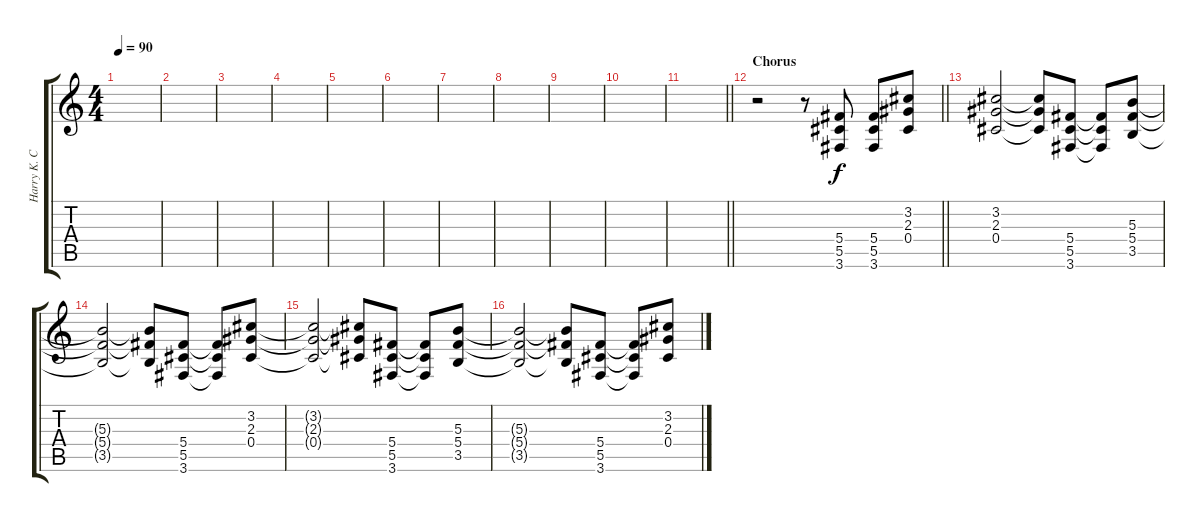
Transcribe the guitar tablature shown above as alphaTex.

\track ("Harry K. Cody Lead" "Harry K. C") {instrument distortionguitar}
\staff {score tabs}
\tuning (Eb4 Bb3 Gb3 Db3 Ab2 Eb2) {hide}
\ts (4 4)
\tempo 90
\clef g2
\ks c
|
|
|
|
|
|
|
|
|
|
\barLineRight lightlight
|
\section ("" "Chorus")
\barLineRight lightlight
r.2 r.8 (5.4 5.5 3.6).8 (5.4 5.5 3.6).8 (3.2 2.3 0.4).8 |
(3.2 2.3 0.4).2 (3.2{t} 2.3{t} 0.4{t}).8 (5.4 5.5 3.6).8 (5.4{t} 5.5{t} 3.6{t}).8 (5.3 5.4 3.5).8 |
(5.3{t} 5.4{t} 3.5{t}).2 (5.3{t} 5.4{t} 3.5{t}).8 (5.4 5.5 3.6).8 (5.4{t} 5.5{t} 3.6{t}).8 (3.2 2.3 0.4).8 |
(3.2{t} 2.3{t} 0.4{t}).2 (3.2{t} 2.3{t} 0.4{t}).8 (5.4 5.5 3.6).8 (5.4{t} 5.5{t} 3.6{t}).8 (5.3 5.4 3.5).8 |
(5.3{t} 5.4{t} 3.5{t}).2 (5.3{t} 5.4{t} 3.5{t}).8 (5.4 5.5 3.6).8 (5.4{t} 5.5{t} 3.6{t}).8 (3.2 2.3 0.4).8
